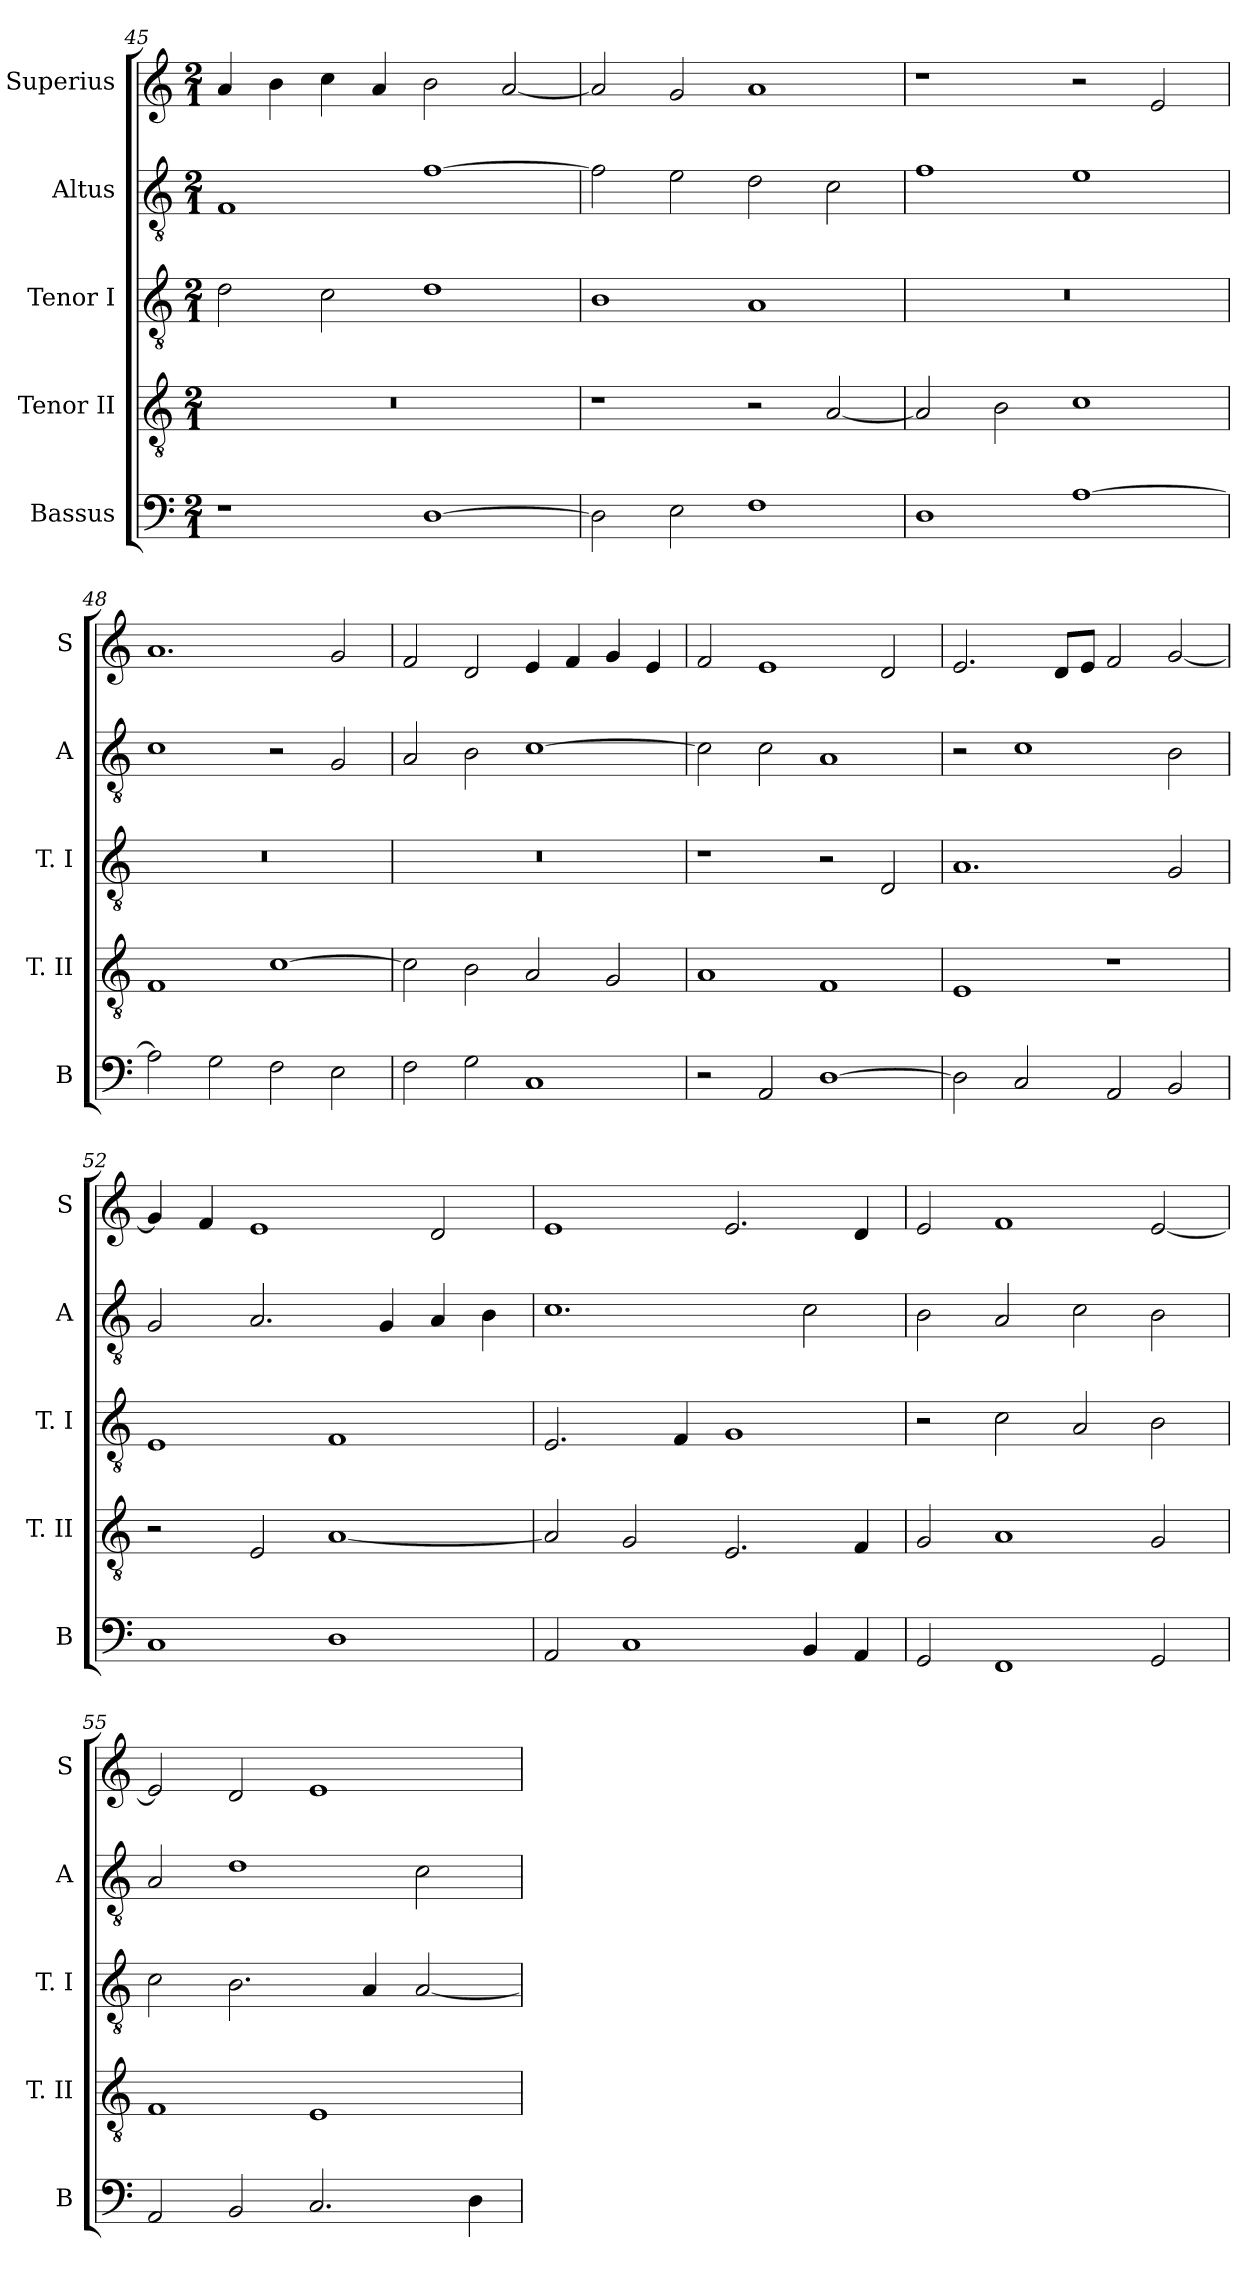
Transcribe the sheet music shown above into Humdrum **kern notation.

**kern	**kern	**kern	**kern	**kern
*part5	*part4	*part3	*part2	*part1
*staff5	*staff4	*staff3	*staff2	*staff1
*I"Bassus	*I"Tenor II	*I"Tenor I	*I"Altus	*I"Superius
*I'B	*I'T. II	*I'T. I	*I'A	*I'S
*clefF4	*clefGv2	*clefGv2	*clefGv2	*clefG2
*k[]	*k[]	*k[]	*k[]	*k[]
*C:	*C:	*C:	*C:	*C:
*M2/1	*M2/1	*M2/1	*M2/1	*M2/1
=45	=45	=45	=45	=45
1r	0r	2d	1F	4a
.	.	.	.	4b
.	.	2c	.	4cc
.	.	.	.	4a
[1D	.	1d	[1f	2b
.	.	.	.	[2a
=46	=46	=46	=46	=46
2D]	1r	1B	2f]	2a]
2E	.	.	2e	2g
1F	2r	1A	2d	1a
.	[2A	.	2c	.
=47	=47	=47	=47	=47
1D	2A]	0r	1f	1r
.	2B	.	.	.
[1A	1c	.	1e	2r
.	.	.	.	2e
=48	=48	=48	=48	=48
2A]	1F	0r	1c	1.a
2G	.	.	.	.
2F	[1c	.	2r	.
2E	.	.	2G	2g
=49	=49	=49	=49	=49
2F	2c]	0r	2A	2f
2G	2B	.	2B	2d
1C	2A	.	[1c	4e
.	.	.	.	4f
.	2G	.	.	4g
.	.	.	.	4e
=50	=50	=50	=50	=50
2r	1A	1r	2c]	2f
2AA	.	.	2c	1e
[1D	1F	2r	1A	.
.	.	2D	.	2d
=51	=51	=51	=51	=51
2D]	1E	1.A	2r	2.e
2C	.	.	1c	.
.	.	.	.	8dL
.	.	.	.	8eJ
2AA	1r	.	.	2f
2BB	.	2G	2B	[2g
=52	=52	=52	=52	=52
1C	2r	1E	2G	4g]
.	.	.	.	4f
.	2E	.	2.A	1e
1D	[1A	1F	.	.
.	.	.	4G	.
.	.	.	4A	2d
.	.	.	4B	.
=53	=53	=53	=53	=53
2AA	2A]	2.E	1.c	1e
1C	2G	.	.	.
.	.	4F	.	.
.	2.E	1G	.	2.e
4BB	.	.	2c	.
4AA	4F	.	.	4d
=54	=54	=54	=54	=54
2GG	2G	2r	2B	2e
1FF	1A	2c	2A	1f
.	.	2A	2c	.
2GG	2G	2B	2B	[2e
=55	=55	=55	=55	=55
2AA	1F	2c	2A	2e]
2BB	.	2.B	1d	2d
2.C	1E	.	.	1e
.	.	4A	.	.
.	.	[2A	2c	.
4D	.	.	.	.
=	=	=	=	=
*-	*-	*-	*-	*-
